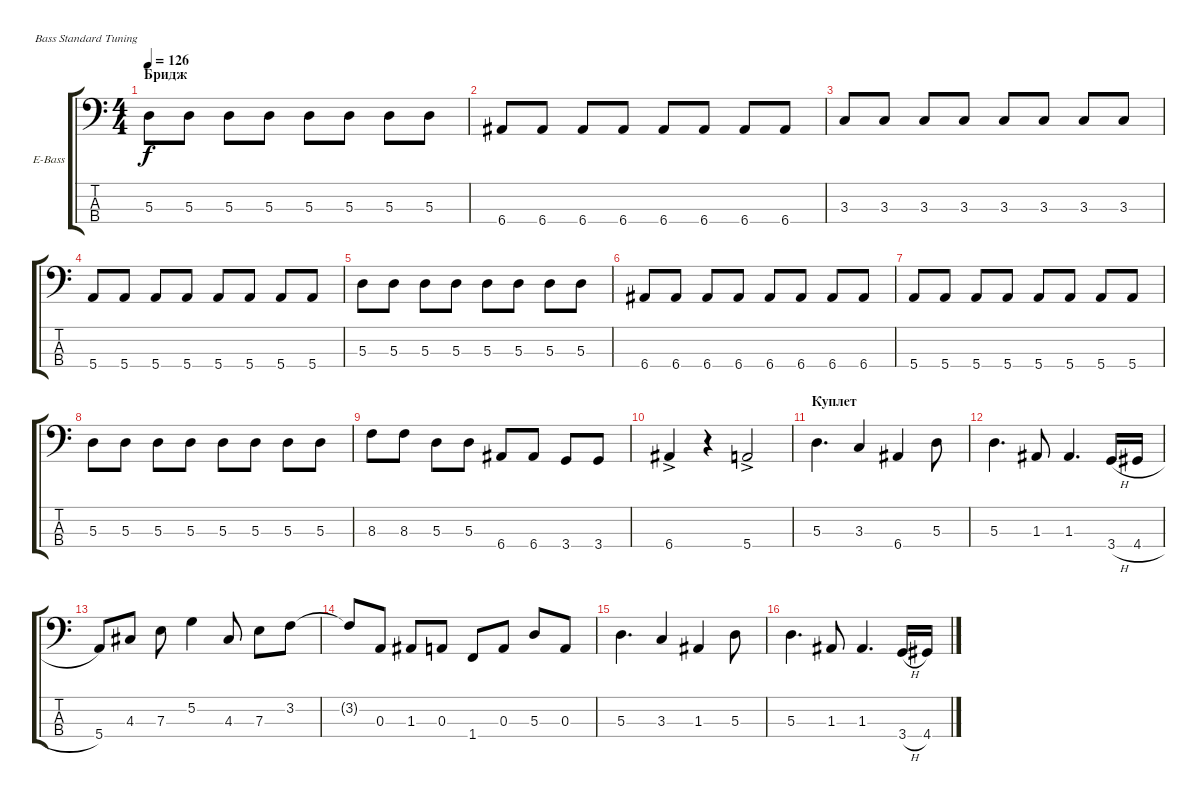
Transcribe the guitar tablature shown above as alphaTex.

\bracketExtendMode groupsimilarinstruments
\firstSystemTrackNameOrientation horizontal
\otherSystemsTrackNameOrientation horizontal
\track ("Виталий Дубинин" "E-Bass") {instrument electricbassfinger}
\staff {score tabs}
\tuning (G2 D2 A1 E1)
\ts (4 4)
\section ("" "Бридж")
\tempo 126
\clef f4
\ks c
5.3.8{dy f} 5.3.8 5.3.8 5.3.8 5.3.8 5.3.8 5.3.8 5.3.8 |
6.4.8 6.4.8 6.4.8 6.4.8 6.4.8 6.4.8 6.4.8 6.4.8 |
3.3.8 3.3.8 3.3.8 3.3.8 3.3.8 3.3.8 3.3.8 3.3.8 |
5.4.8 5.4.8 5.4.8 5.4.8 5.4.8 5.4.8 5.4.8 5.4.8 |
5.3.8 5.3.8 5.3.8 5.3.8 5.3.8 5.3.8 5.3.8 5.3.8 |
6.4.8 6.4.8 6.4.8 6.4.8 6.4.8 6.4.8 6.4.8 6.4.8 |
5.4.8 5.4.8 5.4.8 5.4.8 5.4.8 5.4.8 5.4.8 5.4.8 |
5.3.8 5.3.8 5.3.8 5.3.8 5.3.8 5.3.8 5.3.8 5.3.8 |
8.3.8 8.3.8 5.3.8 5.3.8 6.4.8 6.4.8 3.4.8 3.4.8 |
6.4{ac}.4 r.4 5.4{ac}.2 |
\section ("" "Куплет")
5.3.4{d} 3.3.4 6.4.4 5.3.8 |
5.3.4{d} 1.3.8 1.3.4{d} 3.4{h}.16 4.4{h}.16 |
5.4.8 4.3.8 7.3.8 5.2.4 4.3.8 7.3.8 3.2.8 |
3.2{t}.8 0.3.8 1.3.8 0.3.8 1.4.8 0.3.8 5.3.8 0.3.8 |
5.3.4{d} 3.3.4 1.3.4 5.3.8 |
5.3.4{d} 1.3.8 1.3.4{d} 3.4{h}.16 4.4{h}.16
